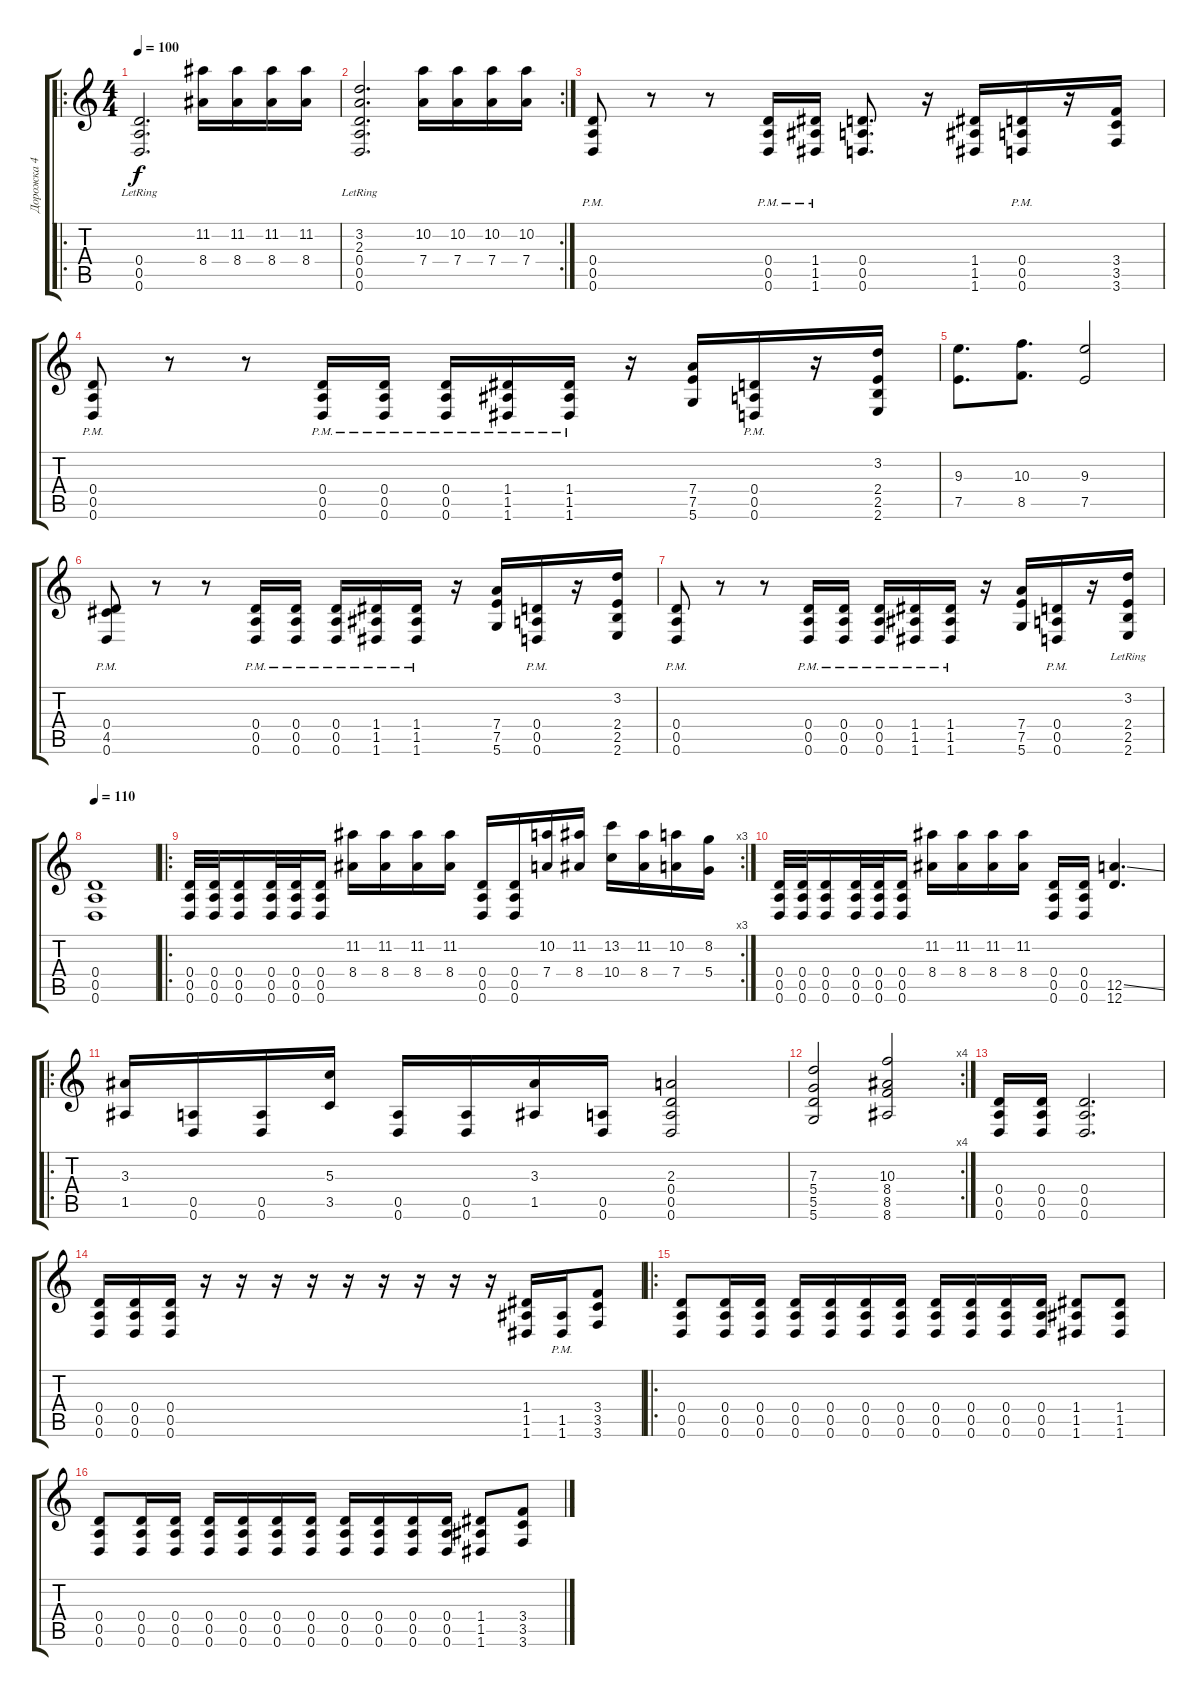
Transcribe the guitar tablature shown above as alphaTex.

\track ("Дорожка 4" "Дорожка 4") {instrument distortionguitar}
\staff {score tabs}
\tuning (E4 B3 G3 D3 A2 D2) {hide}
\ro
\ts (4 4)
\tempo 100
\tempo 50
\tempo 100
\clef g2
\ks c
(0.4{lr} 0.5{lr} 0.6{lr}).2{d dy f volume 13 instrument distortionguitar} (11.2 8.4).16{volume 11 balance 8} (11.2 8.4).16 (11.2 8.4).16 (11.2 8.4).16 |
\rc 2
(3.2 2.3 0.4{lr} 0.5{lr} 0.6{lr}).2{d volume 9 balance 16} (10.2 7.4).16{volume 13 balance 10} (10.2 7.4).16 (10.2 7.4).16 (10.2 7.4).16 |
(0.4{pm} 0.5{pm} 0.6{pm}).8{volume 13} r.8 r.8 (0.4{pm} 0.5{pm} 0.6{pm}).16 (1.4{pm} 1.5{pm} 1.6{pm}).16 (0.4 0.5 0.6).8{d} r.16 (1.4 1.5 1.6).16 (0.4{pm} 0.5{pm} 0.6{pm}).16 r.16 (3.4 3.5 3.6).16 |
(0.4{pm} 0.5{pm} 0.6{pm}).8 r.8 r.8 (0.4{pm} 0.5{pm} 0.6{pm}).16 (0.4{pm} 0.5{pm} 0.6{pm}).16 (0.4{pm} 0.5{pm} 0.6{pm}).16 (1.4{pm} 1.5{pm} 1.6{pm}).16 (1.4{pm} 1.5{pm} 1.6{pm}).16 r.16 (7.4 7.5 5.6).16 (0.4{pm} 0.5{pm} 0.6{pm}).16 r.16 (3.2 2.4 2.5 2.6).16 |
(9.3 7.5).8{d} (10.3 8.5).8{d} (9.3 7.5).2 |
(0.4{pm} 4.5{pm} 0.6{pm}).8 r.8 r.8 (0.4{pm} 0.5{pm} 0.6{pm}).16 (0.4{pm} 0.5{pm} 0.6{pm}).16 (0.4{pm} 0.5{pm} 0.6{pm}).16 (1.4{pm} 1.5{pm} 1.6{pm}).16 (1.4{pm} 1.5{pm} 1.6{pm}).16 r.16 (7.4 7.5 5.6).16 (0.4{pm} 0.5{pm} 0.6{pm}).16 r.16 (3.2 2.4 2.5 2.6).16 |
(0.4{pm} 0.5{pm} 0.6{pm}).8 r.8 r.8 (0.4{pm} 0.5{pm} 0.6{pm}).16 (0.4{pm} 0.5{pm} 0.6{pm}).16 (0.4{pm} 0.5{pm} 0.6{pm}).16 (1.4{pm} 1.5{pm} 1.6{pm}).16 (1.4{pm} 1.5{pm} 1.6{pm}).16 r.16 (7.4 7.5 5.6).16 (0.4{pm} 0.5{pm} 0.6{pm}).16 r.16 (3.2{lr} 2.4 2.5 2.6).16 |
\tempo 110
(0.4 0.5 0.6).1 |
\ro
\rc 3
(0.4 0.5 0.6).32 (0.4 0.5 0.6).32 (0.4 0.5 0.6).16 (0.4 0.5 0.6).32 (0.4 0.5 0.6).32 (0.4 0.5 0.6).16 (11.2 8.4).16 (11.2 8.4).16 (11.2 8.4).16 (11.2 8.4).16 (0.4 0.5 0.6).16 (0.4 0.5 0.6).16 (10.2 7.4).16 (11.2 8.4).16 (13.2 10.4).16 (11.2 8.4).16 (10.2 7.4).16 (8.2 5.4).16 |
(0.4 0.5 0.6).32 (0.4 0.5 0.6).32 (0.4 0.5 0.6).16 (0.4 0.5 0.6).32 (0.4 0.5 0.6).32 (0.4 0.5 0.6).16 (11.2 8.4).16 (11.2 8.4).16 (11.2 8.4).16 (11.2 8.4).16 (0.4 0.5 0.6).16 (0.4 0.5 0.6).16 (12.5{ss} 12.6).4{d volume 16 balance 12} |
\ro
(3.3 1.5).16{volume 16} (0.5 0.6).16 (0.5 0.6).16 (5.3 3.5).16 (0.5 0.6).16 (0.5 0.6).16 (3.3 1.5).16 (0.5 0.6).16 (2.3 0.4 0.5 0.6).2 |
\rc 4
(7.3 5.4 5.5 5.6).2 (10.3 8.4 8.5 8.6).2 |
(0.4 0.5 0.6).16 (0.4 0.5 0.6).16 (0.4 0.5 0.6).2{d} |
(0.4 0.5 0.6).16 (0.4 0.5 0.6).16 (0.4 0.5 0.6).16 r.16 r.16 r.16 r.16 r.16 r.16 r.16 r.16 r.16 (1.4 1.5 1.6).16 (1.5 1.6{pm}).16 (3.4 3.5 3.6).8 |
\ro
(0.4 0.5 0.6).8 (0.4 0.5 0.6).16 (0.4 0.5 0.6).16 (0.4 0.5 0.6).16 (0.4 0.5 0.6).16 (0.4 0.5 0.6).16 (0.4 0.5 0.6).16 (0.4 0.5 0.6).16 (0.4 0.5 0.6).16 (0.4 0.5 0.6).16 (0.4 0.5 0.6).16 (1.4 1.5 1.6).8 (1.4 1.5 1.6).8 |
(0.4 0.5 0.6).8 (0.4 0.5 0.6).16 (0.4 0.5 0.6).16 (0.4 0.5 0.6).16 (0.4 0.5 0.6).16 (0.4 0.5 0.6).16 (0.4 0.5 0.6).16 (0.4 0.5 0.6).16 (0.4 0.5 0.6).16 (0.4 0.5 0.6).16 (0.4 0.5 0.6).16 (1.4 1.5 1.6).8 (3.4 3.5 3.6).8
